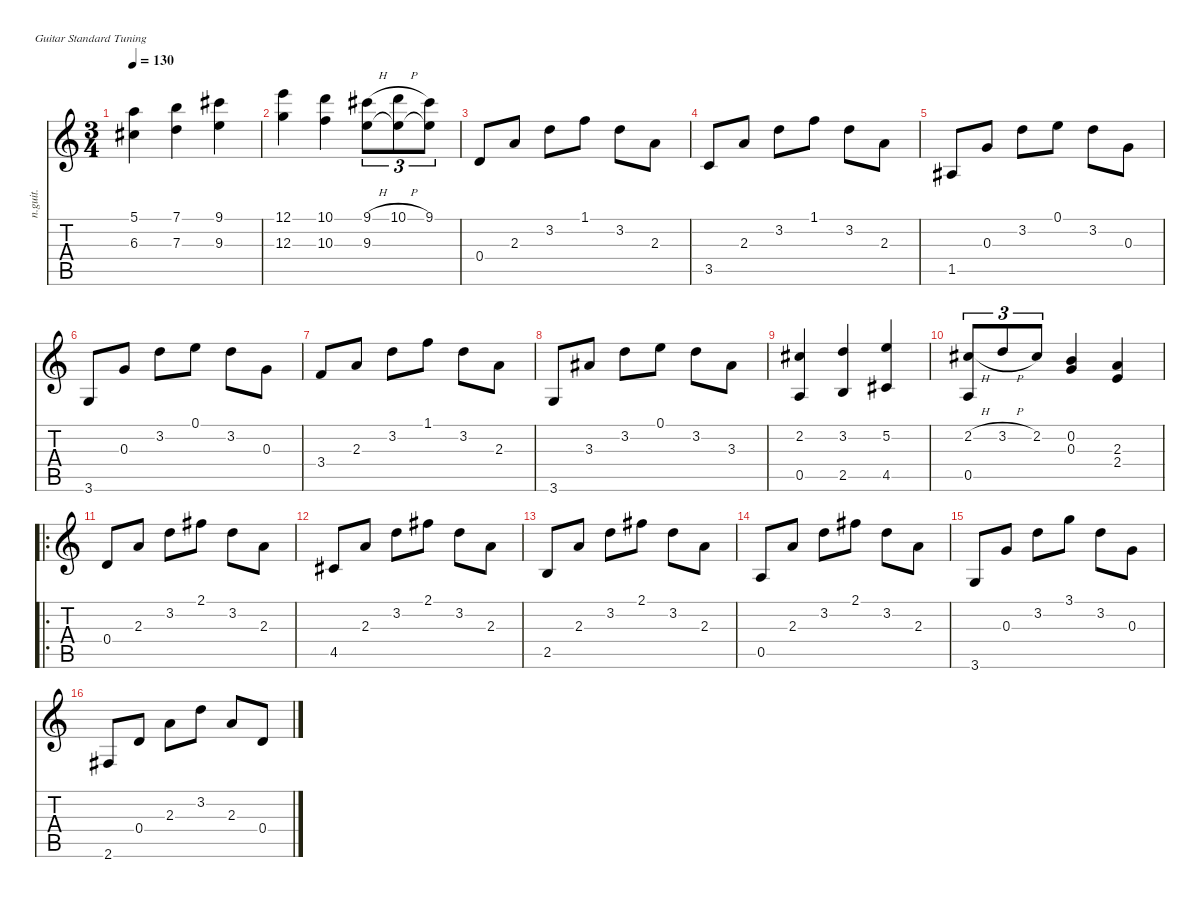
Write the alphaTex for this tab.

\defaultSystemsLayout 4
\hideDynamics
\bracketExtendMode nobrackets
\track ("Track 1" "n.guit.") {instrument acousticguitarnylon}
\staff {score tabs}
\tuning (E4 B3 G3 D3 A2 E2)
\ts (3 4)
\tempo 130
\clef g2
\ks c
(5.1 6.3{acc #}).4{dy f beam Down} (7.1 7.3).4{beam Down} (9.1{acc #} 9.3).4{beam Down} |
(12.1 12.3).4{beam Down} (10.1 10.3).4{beam Down} (9.1{h acc #} 9.3).8{tu (3 2) beam Down} (10.1{h} 9.3{t}).8{tu (3 2) beam Down} (9.1{acc #} 9.3{t}).8{tu (3 2) beam Down} |
0.4.8{beam Up} 2.3.8{beam Up} 3.2.8{beam Down} 1.1.8{beam Down} 3.2.8{beam Down} 2.3.8{beam Down} |
3.5.8{beam Up} 2.3.8{beam Up} 3.2.8{beam Down} 1.1.8{beam Down} 3.2.8{beam Down} 2.3.8{beam Down} |
1.5{acc #}.8{beam Up} 0.3.8{beam Up} 3.2.8{beam Down} 0.1.8{beam Down} 3.2.8{beam Down} 0.3.8{beam Down} |
3.6.8{beam Up} 0.3.8{beam Up} 3.2.8{beam Down} 0.1.8{beam Down} 3.2.8{beam Down} 0.3.8{beam Down} |
3.4.8{beam Up} 2.3.8{beam Up} 3.2.8{beam Down} 1.1.8{beam Down} 3.2.8{beam Down} 2.3.8{beam Down} |
3.6.8{beam Up} 3.3{acc #}.8{beam Up} 3.2.8{beam Down} 0.1.8{beam Down} 3.2.8{beam Down} 3.3{acc #}.8{beam Down} |
(2.2{acc #} 0.5).4{beam Up} (3.2 2.5).4{beam Up} (5.2 4.5{acc #}).4{beam Up} |
(2.2{h acc #} 0.5).8{tu (3 2) beam Up} 3.2{h}.8{tu (3 2) beam Up} 2.2{acc #}.8{tu (3 2) beam Up} (0.2 0.3).4{beam Up} (2.3 2.4).4{beam Up} |
\ro
0.4.8{beam Up} 2.3.8{beam Up} 3.2.8{beam Down} 2.1{acc #}.8{beam Down} 3.2.8{beam Down} 2.3.8{beam Down} |
4.5{acc #}.8{beam Up} 2.3.8{beam Up} 3.2.8{beam Down} 2.1{acc #}.8{beam Down} 3.2.8{beam Down} 2.3.8{beam Down} |
2.5.8{beam Up} 2.3.8{beam Up} 3.2.8{beam Down} 2.1{acc #}.8{beam Down} 3.2.8{beam Down} 2.3.8{beam Down} |
0.5.8{beam Up} 2.3.8{beam Up} 3.2.8{beam Down} 2.1{acc #}.8{beam Down} 3.2.8{beam Down} 2.3.8{beam Down} |
3.6.8{beam Up} 0.3.8{beam Up} 3.2.8{beam Down} 3.1.8{beam Down} 3.2.8{beam Down} 0.3.8{beam Down} |
2.6{acc #}.8{beam Up} 0.4.8{beam Up} 2.3.8{beam Down} 3.2.8{beam Down} 2.3.8{beam Up} 0.4.8{beam Up}
